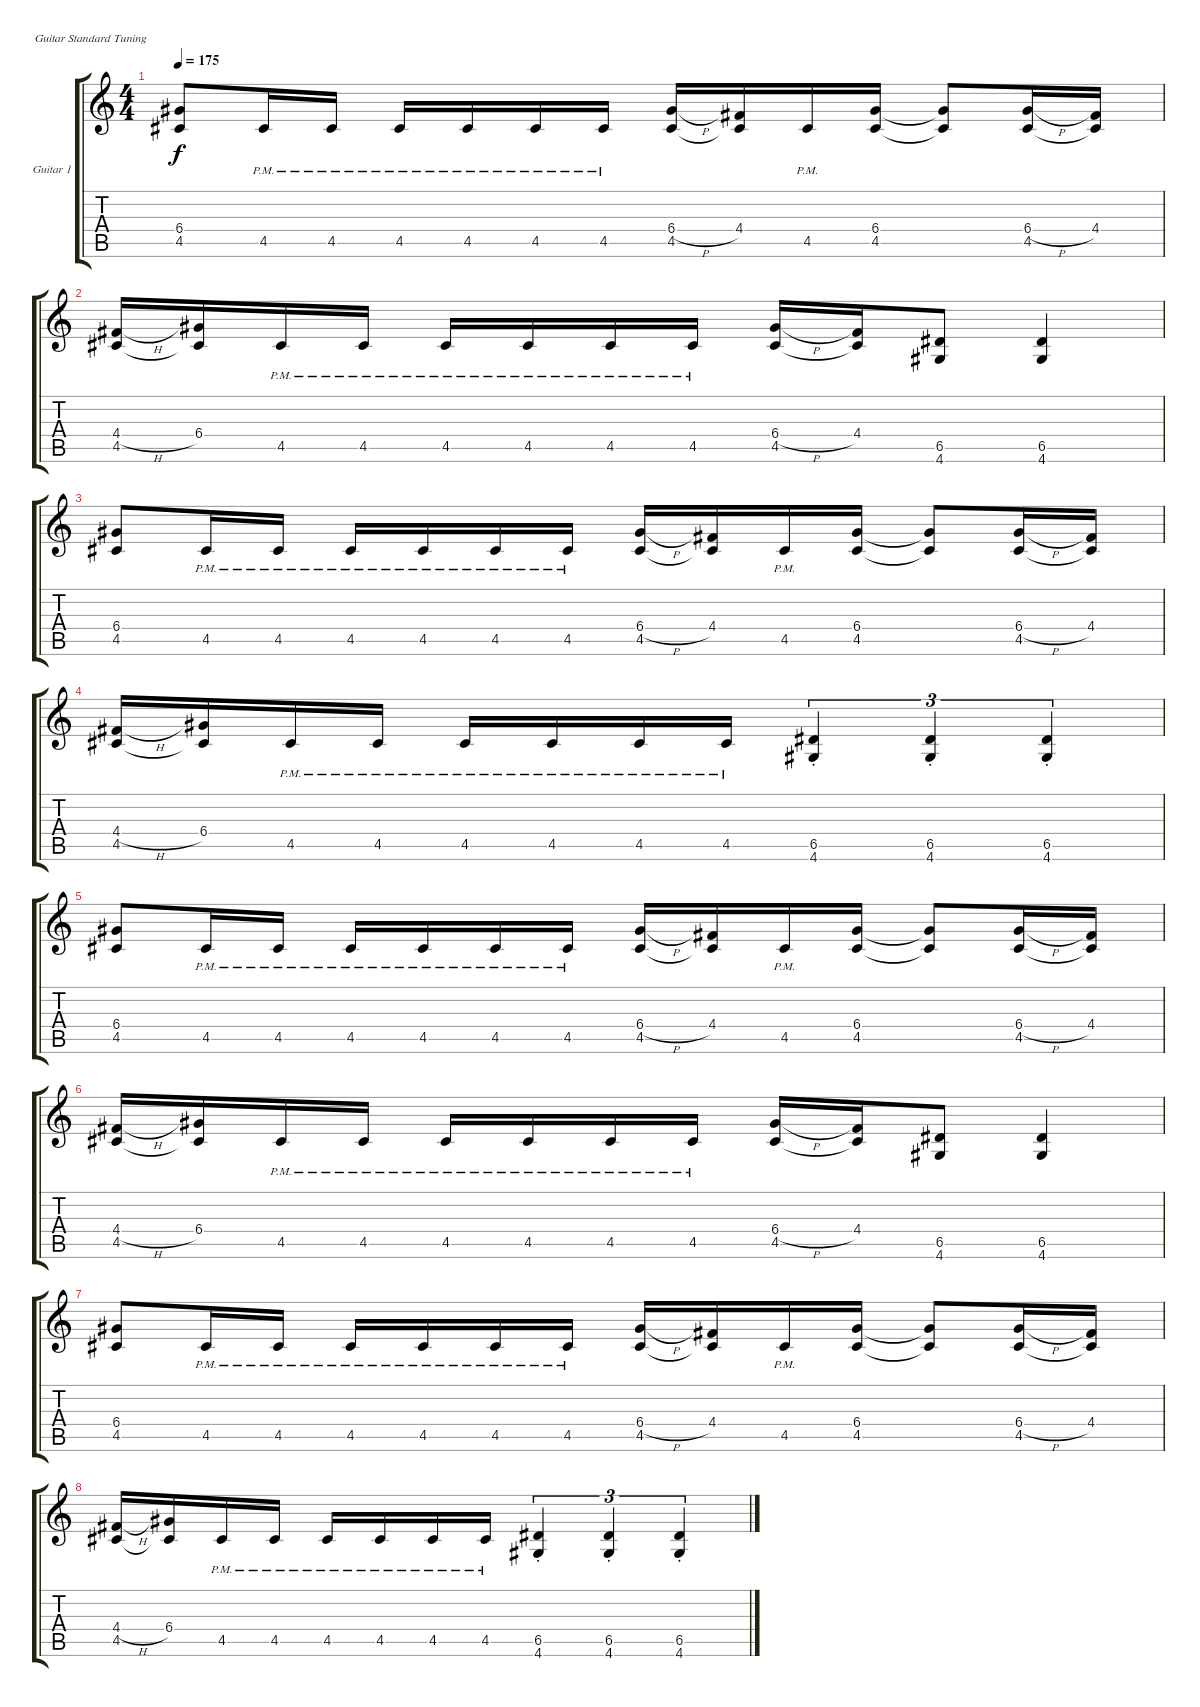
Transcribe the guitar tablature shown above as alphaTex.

\bracketExtendMode groupsimilarinstruments
\firstSystemTrackNameOrientation horizontal
\otherSystemsTrackNameOrientation horizontal
\track ("Guitar 1" "Guitar 1") {instrument overdrivenguitar}
\staff {score tabs}
\tuning (E4 B3 G3 D3 A2 E2)
\ts (4 4)
\tempo 175
\clef g2
\ks c
(6.4 4.5).8{dy f} 4.5{pm}.16 4.5{pm}.16 4.5{pm}.16 4.5{pm}.16 4.5{pm}.16 4.5{pm}.16 (6.4{h} 4.5).16 (4.4 4.5{t}).16 4.5{pm}.16 (6.4 4.5).16 (6.4{t} 4.5{t}).8 (6.4{h} 4.5).16 (4.4 4.5{t}).16 |
(4.4{h} 4.5).16 (6.4 4.5{t}).16 4.5{pm}.16 4.5{pm}.16 4.5{pm}.16 4.5{pm}.16 4.5{pm}.16 4.5{pm}.16 (6.4{h} 4.5).16 (4.4 4.5{t}).16 (6.5 4.6).8 (6.5 4.6).4 |
(6.4 4.5).8 4.5{pm}.16 4.5{pm}.16 4.5{pm}.16 4.5{pm}.16 4.5{pm}.16 4.5{pm}.16 (6.4{h} 4.5).16 (4.4 4.5{t}).16 4.5{pm}.16 (6.4 4.5).16 (6.4{t} 4.5{t}).8 (6.4{h} 4.5).16 (4.4 4.5{t}).16 |
(4.4{h} 4.5).16 (6.4 4.5{t}).16 4.5{pm}.16 4.5{pm}.16 4.5{pm}.16 4.5{pm}.16 4.5{pm}.16 4.5{pm}.16 (6.5{st} 4.6{st}).4{tu (3 2)} (6.5{st} 4.6{st}).4{tu (3 2)} (6.5{st} 4.6{st}).4{tu (3 2)} |
(6.4 4.5).8 4.5{pm}.16 4.5{pm}.16 4.5{pm}.16 4.5{pm}.16 4.5{pm}.16 4.5{pm}.16 (6.4{h} 4.5).16 (4.4 4.5{t}).16 4.5{pm}.16 (6.4 4.5).16 (6.4{t} 4.5{t}).8 (6.4{h} 4.5).16 (4.4 4.5{t}).16 |
(4.4{h} 4.5).16 (6.4 4.5{t}).16 4.5{pm}.16 4.5{pm}.16 4.5{pm}.16 4.5{pm}.16 4.5{pm}.16 4.5{pm}.16 (6.4{h} 4.5).16 (4.4 4.5{t}).16 (6.5 4.6).8 (6.5 4.6).4 |
(6.4 4.5).8 4.5{pm}.16 4.5{pm}.16 4.5{pm}.16 4.5{pm}.16 4.5{pm}.16 4.5{pm}.16 (6.4{h} 4.5).16 (4.4 4.5{t}).16 4.5{pm}.16 (6.4 4.5).16 (6.4{t} 4.5{t}).8 (6.4{h} 4.5).16 (4.4 4.5{t}).16 |
(4.4{h} 4.5).16 (6.4 4.5{t}).16 4.5{pm}.16 4.5{pm}.16 4.5{pm}.16 4.5{pm}.16 4.5{pm}.16 4.5{pm}.16 (6.5{st} 4.6{st}).4{tu (3 2)} (6.5{st} 4.6{st}).4{tu (3 2)} (6.5{st} 4.6{st}).4{tu (3 2)}
